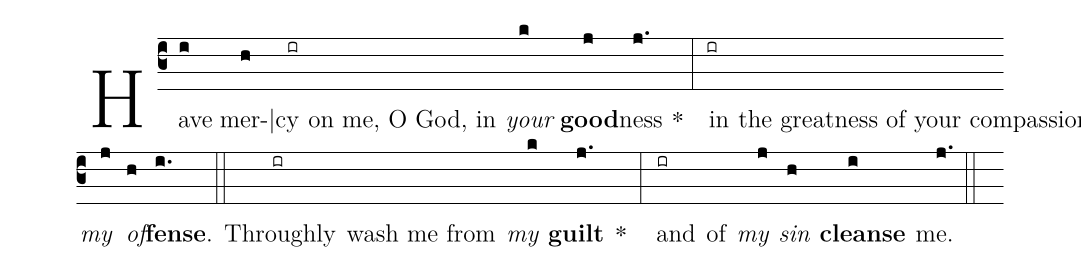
%%
Have(i) mer-(h)|cy(ir) on me, O God, in() <i>your</i>(k) <b>good</b>(j)ness(j.) * ()
(:) in(ir) the greatness of your compassion wipe out() <i>my</i>(j) <i>of</i>(h)<b>fense</b>.(i.) (::)

Throughly(ir) wash me from() <i>my</i>(k) <b>guilt</b>(j.) * ()
(:) and(ir) of() <i>my</i>(j) <i>sin</i>(h) <b>cleanse</b>(i) me.(j.) (::)
